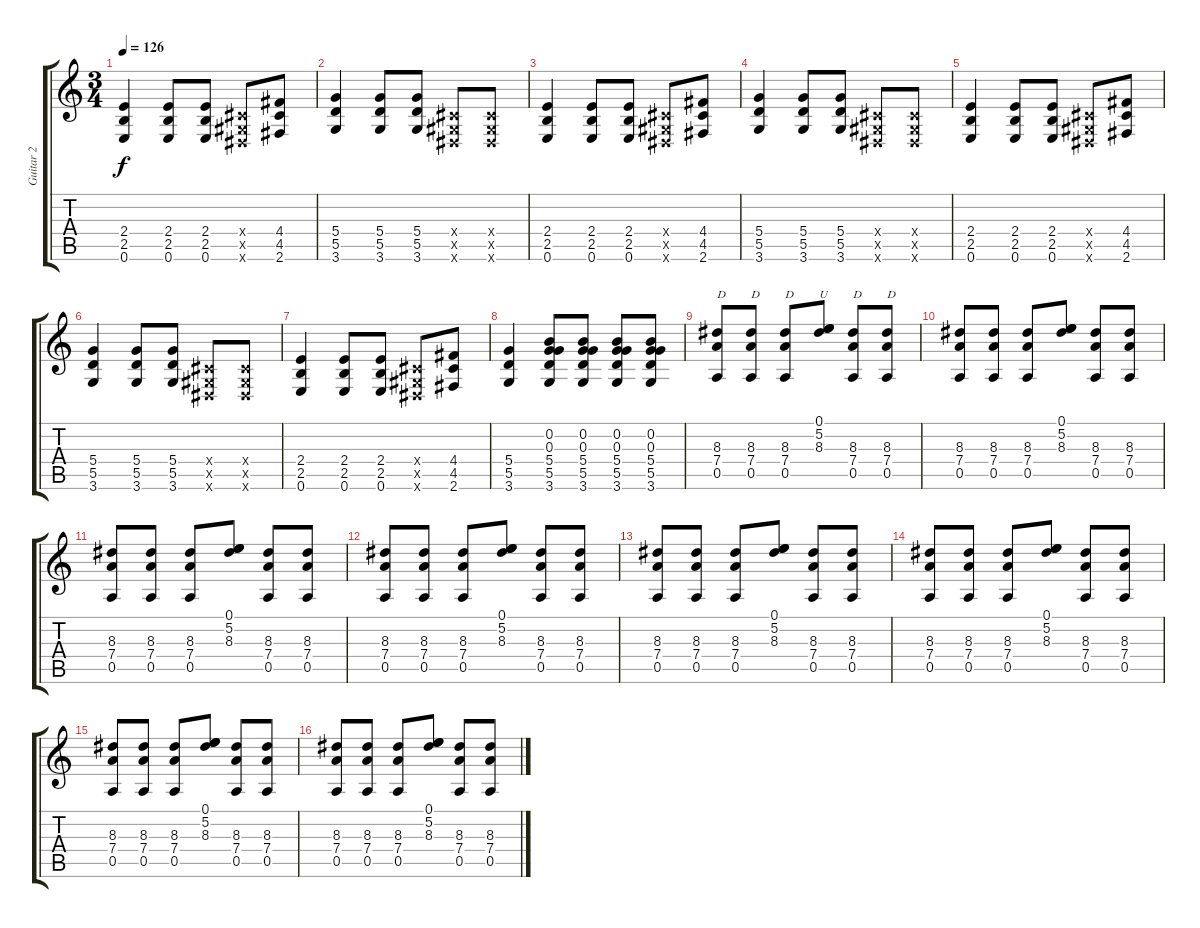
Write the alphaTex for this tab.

\track ("Guitar 2" "Guitar 2") {instrument acousticguitarsteel}
\staff {score tabs}
\tuning (E4 B3 G3 D3 A2 E2) {hide}
\ts (3 4)
\tempo 126
\clef g2
\ks c
(2.4 2.5 0.6).4{dy f} (2.4 2.5 0.6).8 (2.4 2.5 0.6).8 (-1.4{x} -1.5{x} -1.6{x}).8 (4.4 4.5 2.6).8 |
(5.4 5.5 3.6).4 (5.4 5.5 3.6).8 (5.4 5.5 3.6).8 (-1.4{x} -1.5{x} -1.6{x}).8 (-1.4{x} -1.5{x} -1.6{x}).8 |
(2.4 2.5 0.6).4 (2.4 2.5 0.6).8 (2.4 2.5 0.6).8 (-1.4{x} -1.5{x} -1.6{x}).8 (4.4 4.5 2.6).8 |
(5.4 5.5 3.6).4 (5.4 5.5 3.6).8 (5.4 5.5 3.6).8 (-1.4{x} -1.5{x} -1.6{x}).8 (-1.4{x} -1.5{x} -1.6{x}).8 |
(2.4 2.5 0.6).4 (2.4 2.5 0.6).8 (2.4 2.5 0.6).8 (-1.4{x} -1.5{x} -1.6{x}).8 (4.4 4.5 2.6).8 |
(5.4 5.5 3.6).4 (5.4 5.5 3.6).8 (5.4 5.5 3.6).8 (-1.4{x} -1.5{x} -1.6{x}).8 (-1.4{x} -1.5{x} -1.6{x}).8 |
(2.4 2.5 0.6).4 (2.4 2.5 0.6).8 (2.4 2.5 0.6).8 (-1.4{x} -1.5{x} -1.6{x}).8 (4.4 4.5 2.6).8 |
(5.4 5.5 3.6).4 (0.2 0.3 5.4 5.5 3.6).8 (0.2 0.3 5.4 5.5 3.6).8 (0.2 0.3 5.4 5.5 3.6).8 (0.2 0.3 5.4 5.5 3.6).8 |
(8.3 7.4 0.5).8{txt "D"} (8.3 7.4 0.5).8{txt "D"} (8.3 7.4 0.5).8{txt "D"} (0.1 5.2 8.3).8{txt "U"} (8.3 7.4 0.5).8{txt "D"} (8.3 7.4 0.5).8{txt "D"} |
(8.3 7.4 0.5).8 (8.3 7.4 0.5).8 (8.3 7.4 0.5).8 (0.1 5.2 8.3).8 (8.3 7.4 0.5).8 (8.3 7.4 0.5).8 |
(8.3 7.4 0.5).8 (8.3 7.4 0.5).8 (8.3 7.4 0.5).8 (0.1 5.2 8.3).8 (8.3 7.4 0.5).8 (8.3 7.4 0.5).8 |
(8.3 7.4 0.5).8 (8.3 7.4 0.5).8 (8.3 7.4 0.5).8 (0.1 5.2 8.3).8 (8.3 7.4 0.5).8 (8.3 7.4 0.5).8 |
(8.3 7.4 0.5).8 (8.3 7.4 0.5).8 (8.3 7.4 0.5).8 (0.1 5.2 8.3).8 (8.3 7.4 0.5).8 (8.3 7.4 0.5).8 |
(8.3 7.4 0.5).8 (8.3 7.4 0.5).8 (8.3 7.4 0.5).8 (0.1 5.2 8.3).8 (8.3 7.4 0.5).8 (8.3 7.4 0.5).8 |
(8.3 7.4 0.5).8 (8.3 7.4 0.5).8 (8.3 7.4 0.5).8 (0.1 5.2 8.3).8 (8.3 7.4 0.5).8 (8.3 7.4 0.5).8 |
(8.3 7.4 0.5).8 (8.3 7.4 0.5).8 (8.3 7.4 0.5).8 (0.1 5.2 8.3).8 (8.3 7.4 0.5).8 (8.3 7.4 0.5).8
